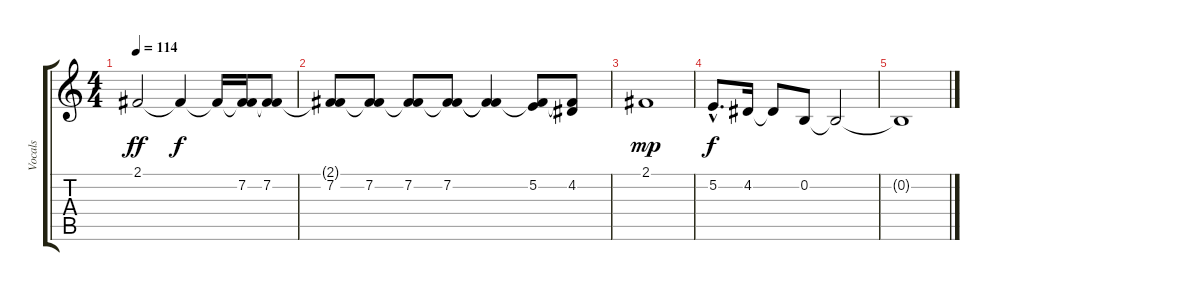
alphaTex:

\track ("Vocals" "Vocals") {instrument trumpet}
\staff {score tabs}
\tuning (E4 B3 G3 D3 A2 E2) {hide}
\ts (4 4)
\tempo 114
\clef g2
\ks c
2.1.2{dy ff} 2.1{t}.4{dy f} 2.1{t}.16 (2.1{t} 7.2).16 (2.1{t} 7.2).8 |
(2.1{t} 7.2).8 (2.1{t} 7.2).8 (2.1{t} 7.2).8 (2.1{t} 7.2).8 (2.1{t} 7.2{t}).4 (2.1{t} 5.2).8 (2.1{t} 4.2).8 |
2.1.1{dy mp} |
5.2{hac}.8{d dy f} 4.2.16 4.2{t}.8 0.2.8 0.2{t}.2 |
0.2{t}.1
